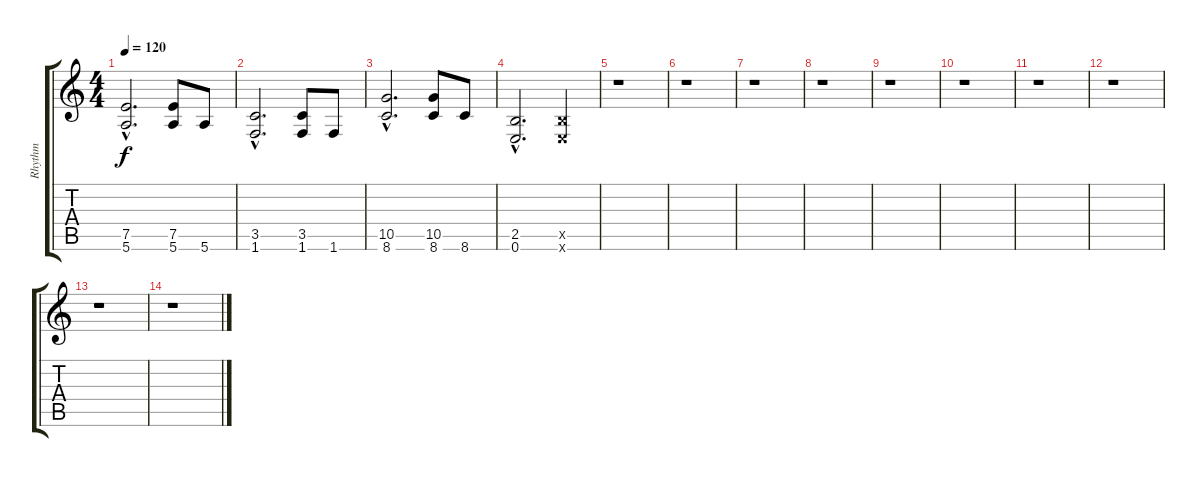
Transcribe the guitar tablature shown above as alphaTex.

\track ("Rhythm" "Rhythm") {instrument overdrivenguitar}
\staff {score tabs}
\tuning (E4 B3 G3 D3 A2 E2) {hide}
\ts (4 4)
\tempo 120
\clef g2
\ks c
(7.5{hac} 5.6{hac}).2{d dy f} (7.5 5.6).8 5.6.8 |
(3.5{hac} 1.6{hac}).2{d} (3.5 1.6).8 1.6.8 |
(10.5{hac} 8.6{hac}).2{d} (10.5 8.6).8 8.6.8 |
(2.5{hac} 0.6{hac}).2{d} (2.5{x} 0.6{x}).4 |
r.1 |
r.1 |
r.1 |
r.1 |
r.1 |
r.1 |
r.1 |
r.1 |
r.1 |
r.1
